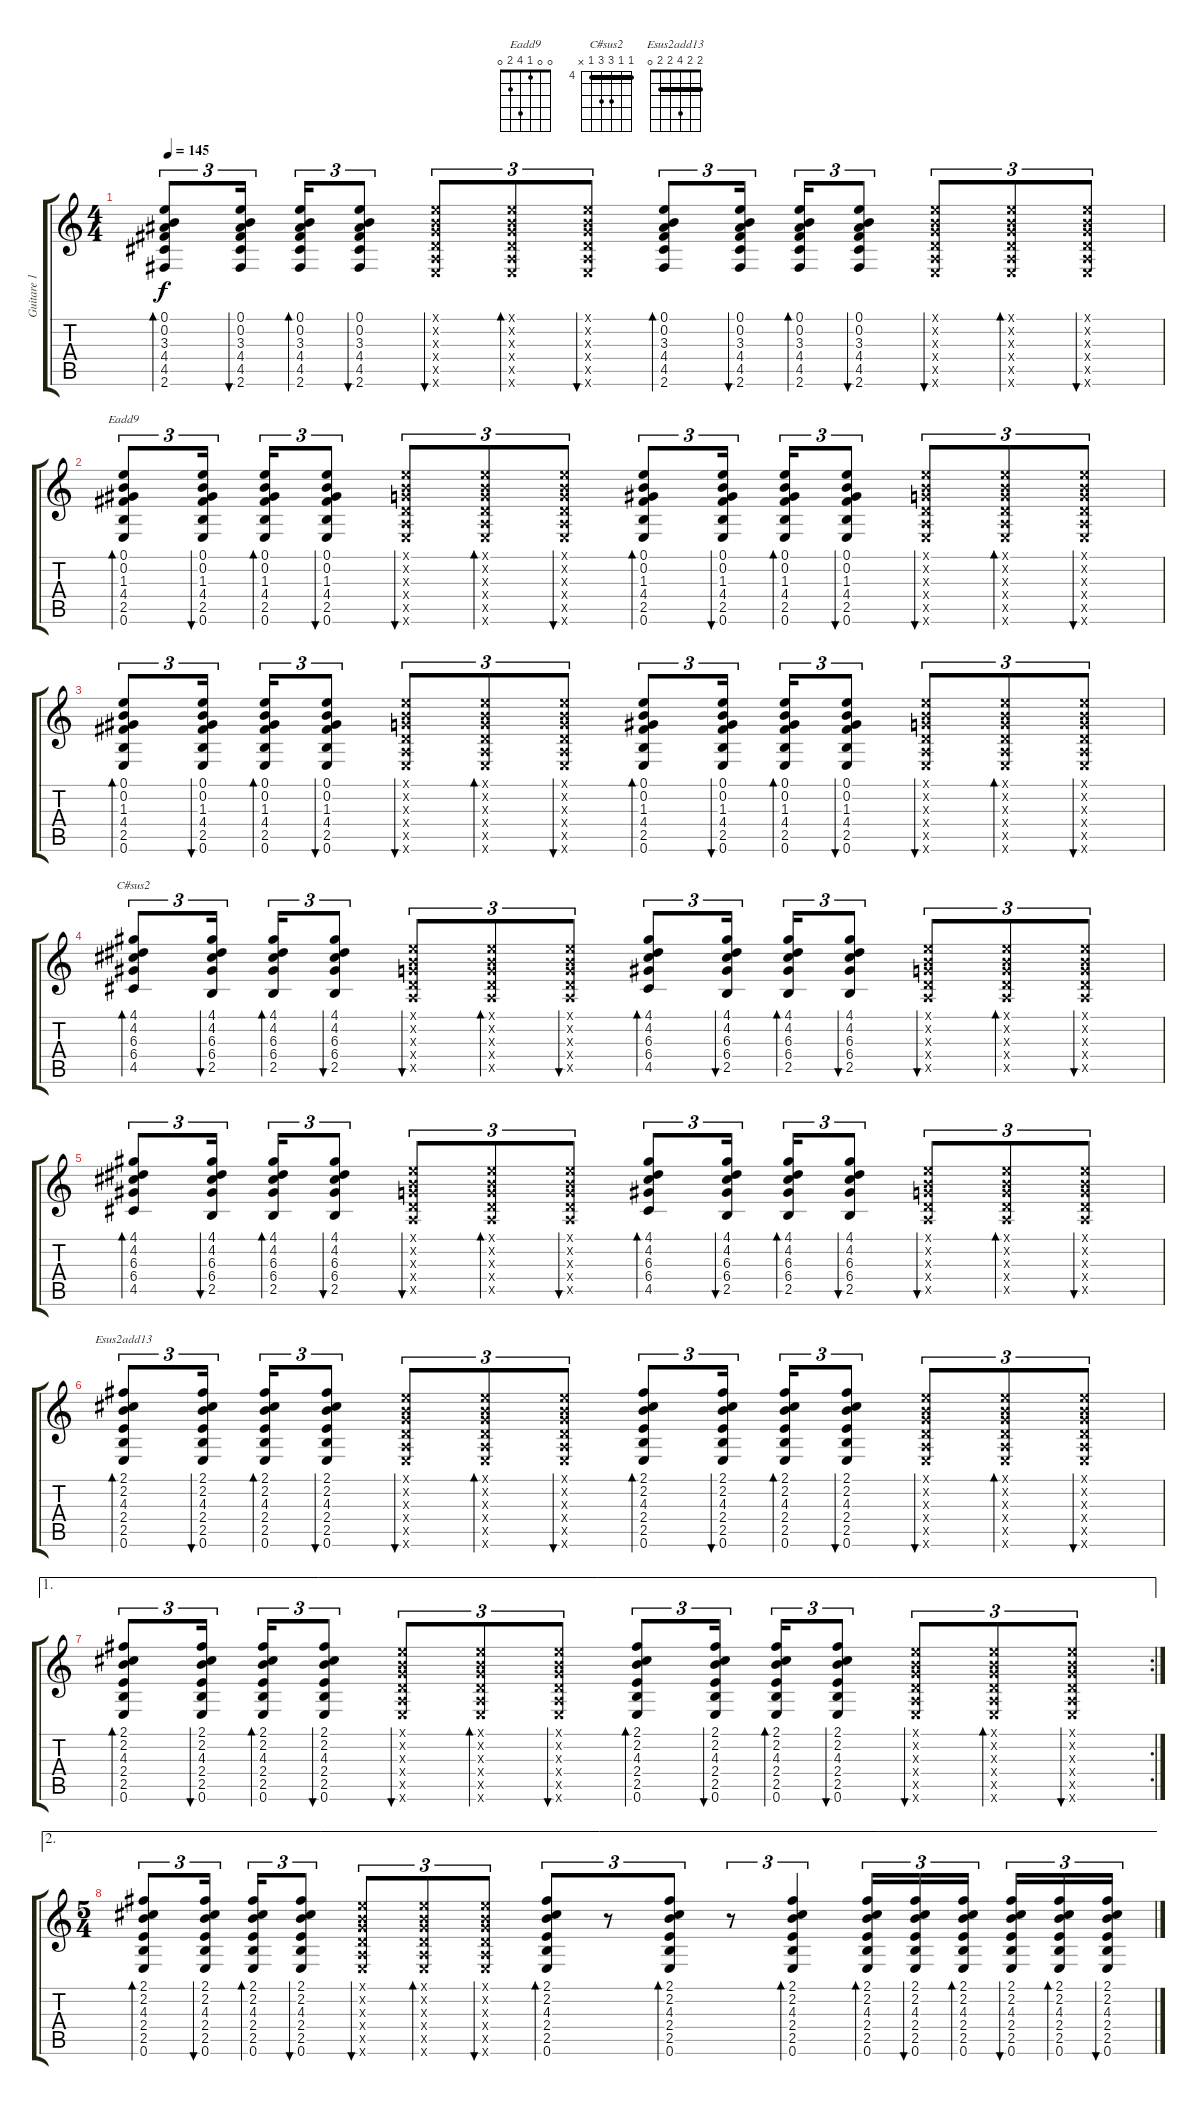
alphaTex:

\track ("Guitare 1" "Guitare 1") {instrument acousticguitarnylon}
\staff {score tabs}
\tuning (E4 B3 G3 D3 A2 E2) {hide}
\chord ("Eadd9" 0 0 1 4 2 0)
\chord ("C#sus2" 4 4 6 6 4 x) {firstfret 4 barre 4}
\chord ("Esus2add13" 2 2 4 2 2 0) {barre 2}
\ts (4 4)
\tempo 145
\clef g2
\ks c
(0.1 0.2 3.3 4.4 4.5 2.6).8{tu (3 2) bd 60 dy f} (0.1 0.2 3.3 4.4 4.5 2.6).16{tu (3 2) bu 60 beam splitsecondary} (0.1 0.2 3.3 4.4 4.5 2.6).16{tu (3 2) bd 60} (0.1 0.2 3.3 4.4 4.5 2.6).8{tu (3 2) bu 60} (0.1{x} 0.2{x} 0.3{x} 0.4{x} 0.5{x} 0.6{x}).8{tu (3 2) bu 60} (0.1{x} 0.2{x} 0.3{x} 0.4{x} 0.5{x} 0.6{x}).8{tu (3 2) bd 60} (0.1{x} 0.2{x} 0.3{x} 0.4{x} 0.5{x} 0.6{x}).8{tu (3 2) bu 60} (0.1 0.2 3.3 4.4 4.5 2.6).8{tu (3 2) bd 60} (0.1 0.2 3.3 4.4 4.5 2.6).16{tu (3 2) bu 60 beam splitsecondary} (0.1 0.2 3.3 4.4 4.5 2.6).16{tu (3 2) bd 60} (0.1 0.2 3.3 4.4 4.5 2.6).8{tu (3 2) bu 60} (0.1{x} 0.2{x} 0.3{x} 0.4{x} 0.5{x} 0.6{x}).8{tu (3 2) bu 60} (0.1{x} 0.2{x} 0.3{x} 0.4{x} 0.5{x} 0.6{x}).8{tu (3 2) bd 60} (0.1{x} 0.2{x} 0.3{x} 0.4{x} 0.5{x} 0.6{x}).8{tu (3 2) bu 60} |
(0.1 0.2 1.3 4.4 2.5 0.6).8{tu (3 2) bd 60 ch "Eadd9"} (0.1 0.2 1.3 4.4 2.5 0.6).16{tu (3 2) bu 60 beam splitsecondary} (0.1 0.2 1.3 4.4 2.5 0.6).16{tu (3 2) bd 60} (0.1 0.2 1.3 4.4 2.5 0.6).8{tu (3 2) bu 60} (0.1{x} 0.2{x} 0.3{x} 0.4{x} 0.5{x} 0.6{x}).8{tu (3 2) bu 60} (0.1{x} 0.2{x} 0.3{x} 0.4{x} 0.5{x} 0.6{x}).8{tu (3 2) bd 60} (0.1{x} 0.2{x} 0.3{x} 0.4{x} 0.5{x} 0.6{x}).8{tu (3 2) bu 60} (0.1 0.2 1.3 4.4 2.5 0.6).8{tu (3 2) bd 60} (0.1 0.2 1.3 4.4 2.5 0.6).16{tu (3 2) bu 60 beam splitsecondary} (0.1 0.2 1.3 4.4 2.5 0.6).16{tu (3 2) bd 60} (0.1 0.2 1.3 4.4 2.5 0.6).8{tu (3 2) bu 60} (0.1{x} 0.2{x} 0.3{x} 0.4{x} 0.5{x} 0.6{x}).8{tu (3 2) bu 60} (0.1{x} 0.2{x} 0.3{x} 0.4{x} 0.5{x} 0.6{x}).8{tu (3 2) bd 60} (0.1{x} 0.2{x} 0.3{x} 0.4{x} 0.5{x} 0.6{x}).8{tu (3 2) bu 60} |
(0.1 0.2 1.3 4.4 2.5 0.6).8{tu (3 2) bd 60} (0.1 0.2 1.3 4.4 2.5 0.6).16{tu (3 2) bu 60 beam splitsecondary} (0.1 0.2 1.3 4.4 2.5 0.6).16{tu (3 2) bd 60} (0.1 0.2 1.3 4.4 2.5 0.6).8{tu (3 2) bu 60} (0.1{x} 0.2{x} 0.3{x} 0.4{x} 0.5{x} 0.6{x}).8{tu (3 2) bu 60} (0.1{x} 0.2{x} 0.3{x} 0.4{x} 0.5{x} 0.6{x}).8{tu (3 2) bd 60} (0.1{x} 0.2{x} 0.3{x} 0.4{x} 0.5{x} 0.6{x}).8{tu (3 2) bu 60} (0.1 0.2 1.3 4.4 2.5 0.6).8{tu (3 2) bd 60} (0.1 0.2 1.3 4.4 2.5 0.6).16{tu (3 2) bu 60 beam splitsecondary} (0.1 0.2 1.3 4.4 2.5 0.6).16{tu (3 2) bd 60} (0.1 0.2 1.3 4.4 2.5 0.6).8{tu (3 2) bu 60} (0.1{x} 0.2{x} 0.3{x} 0.4{x} 0.5{x} 0.6{x}).8{tu (3 2) bu 60} (0.1{x} 0.2{x} 0.3{x} 0.4{x} 0.5{x} 0.6{x}).8{tu (3 2) bd 60} (0.1{x} 0.2{x} 0.3{x} 0.4{x} 0.5{x} 0.6{x}).8{tu (3 2) bu 60} |
(4.1 4.2 6.3 6.4 4.5).8{tu (3 2) bd 60 ch "C#sus2"} (4.1 4.2 6.3 6.4 2.5).16{tu (3 2) bu 60 beam splitsecondary} (4.1 4.2 6.3 6.4 2.5).16{tu (3 2) bd 60} (4.1 4.2 6.3 6.4 2.5).8{tu (3 2) bu 60} (0.1{x} 0.2{x} 0.3{x} 0.4{x} 0.5{x}).8{tu (3 2) bu 60} (0.1{x} 0.2{x} 0.3{x} 0.4{x} 0.5{x}).8{tu (3 2) bd 60} (0.1{x} 0.2{x} 0.3{x} 0.4{x} 0.5{x}).8{tu (3 2) bu 60} (4.1 4.2 6.3 6.4 4.5).8{tu (3 2) bd 60} (4.1 4.2 6.3 6.4 2.5).16{tu (3 2) bu 60 beam splitsecondary} (4.1 4.2 6.3 6.4 2.5).16{tu (3 2) bd 60} (4.1 4.2 6.3 6.4 2.5).8{tu (3 2) bu 60} (0.1{x} 0.2{x} 0.3{x} 0.4{x} 0.5{x}).8{tu (3 2) bu 60} (0.1{x} 0.2{x} 0.3{x} 0.4{x} 0.5{x}).8{tu (3 2) bd 60} (0.1{x} 0.2{x} 0.3{x} 0.4{x} 0.5{x}).8{tu (3 2) bu 60} |
(4.1 4.2 6.3 6.4 4.5).8{tu (3 2) bd 60} (4.1 4.2 6.3 6.4 2.5).16{tu (3 2) bu 60 beam splitsecondary} (4.1 4.2 6.3 6.4 2.5).16{tu (3 2) bd 60} (4.1 4.2 6.3 6.4 2.5).8{tu (3 2) bu 60} (0.1{x} 0.2{x} 0.3{x} 0.4{x} 0.5{x}).8{tu (3 2) bu 60} (0.1{x} 0.2{x} 0.3{x} 0.4{x} 0.5{x}).8{tu (3 2) bd 60} (0.1{x} 0.2{x} 0.3{x} 0.4{x} 0.5{x}).8{tu (3 2) bu 60} (4.1 4.2 6.3 6.4 4.5).8{tu (3 2) bd 60} (4.1 4.2 6.3 6.4 2.5).16{tu (3 2) bu 60 beam splitsecondary} (4.1 4.2 6.3 6.4 2.5).16{tu (3 2) bd 60} (4.1 4.2 6.3 6.4 2.5).8{tu (3 2) bu 60} (0.1{x} 0.2{x} 0.3{x} 0.4{x} 0.5{x}).8{tu (3 2) bu 60} (0.1{x} 0.2{x} 0.3{x} 0.4{x} 0.5{x}).8{tu (3 2) bd 60} (0.1{x} 0.2{x} 0.3{x} 0.4{x} 0.5{x}).8{tu (3 2) bu 60} |
(2.1 2.2 4.3 2.4 2.5 0.6).8{tu (3 2) bd 60 ch "Esus2add13"} (2.1 2.2 4.3 2.4 2.5 0.6).16{tu (3 2) bu 60 beam splitsecondary} (2.1 2.2 4.3 2.4 2.5 0.6).16{tu (3 2) bd 60} (2.1 2.2 4.3 2.4 2.5 0.6).8{tu (3 2) bu 60} (0.1{x} 0.2{x} 0.3{x} 0.4{x} 0.5{x} 0.6{x}).8{tu (3 2) bu 60} (0.1{x} 0.2{x} 0.3{x} 0.4{x} 0.5{x} 0.6{x}).8{tu (3 2) bd 60} (0.1{x} 0.2{x} 0.3{x} 0.4{x} 0.5{x} 0.6{x}).8{tu (3 2) bu 60} (2.1 2.2 4.3 2.4 2.5 0.6).8{tu (3 2) bd 60} (2.1 2.2 4.3 2.4 2.5 0.6).16{tu (3 2) bu 60 beam splitsecondary} (2.1 2.2 4.3 2.4 2.5 0.6).16{tu (3 2) bd 60} (2.1 2.2 4.3 2.4 2.5 0.6).8{tu (3 2) bu 60} (0.1{x} 0.2{x} 0.3{x} 0.4{x} 0.5{x} 0.6{x}).8{tu (3 2) bu 60} (0.1{x} 0.2{x} 0.3{x} 0.4{x} 0.5{x} 0.6{x}).8{tu (3 2) bd 60} (0.1{x} 0.2{x} 0.3{x} 0.4{x} 0.5{x} 0.6{x}).8{tu (3 2) bu 60} |
\ae 1
\rc 2
(2.1 2.2 4.3 2.4 2.5 0.6).8{tu (3 2) bd 60} (2.1 2.2 4.3 2.4 2.5 0.6).16{tu (3 2) bu 60 beam splitsecondary} (2.1 2.2 4.3 2.4 2.5 0.6).16{tu (3 2) bd 60} (2.1 2.2 4.3 2.4 2.5 0.6).8{tu (3 2) bu 60} (0.1{x} 0.2{x} 0.3{x} 0.4{x} 0.5{x} 0.6{x}).8{tu (3 2) bu 60} (0.1{x} 0.2{x} 0.3{x} 0.4{x} 0.5{x} 0.6{x}).8{tu (3 2) bd 60} (0.1{x} 0.2{x} 0.3{x} 0.4{x} 0.5{x} 0.6{x}).8{tu (3 2) bu 60} (2.1 2.2 4.3 2.4 2.5 0.6).8{tu (3 2) bd 60} (2.1 2.2 4.3 2.4 2.5 0.6).16{tu (3 2) bu 60 beam splitsecondary} (2.1 2.2 4.3 2.4 2.5 0.6).16{tu (3 2) bd 60} (2.1 2.2 4.3 2.4 2.5 0.6).8{tu (3 2) bu 60} (0.1{x} 0.2{x} 0.3{x} 0.4{x} 0.5{x} 0.6{x}).8{tu (3 2) bu 60} (0.1{x} 0.2{x} 0.3{x} 0.4{x} 0.5{x} 0.6{x}).8{tu (3 2) bd 60} (0.1{x} 0.2{x} 0.3{x} 0.4{x} 0.5{x} 0.6{x}).8{tu (3 2) bu 60} |
\ae 2
\ts (5 4)
(2.1 2.2 4.3 2.4 2.5 0.6).8{tu (3 2) bd 60} (2.1 2.2 4.3 2.4 2.5 0.6).16{tu (3 2) bu 60 beam splitsecondary} (2.1 2.2 4.3 2.4 2.5 0.6).16{tu (3 2) bd 60} (2.1 2.2 4.3 2.4 2.5 0.6).8{tu (3 2) bu 60} (0.1{x} 0.2{x} 0.3{x} 0.4{x} 0.5{x} 0.6{x}).8{tu (3 2) bu 60} (0.1{x} 0.2{x} 0.3{x} 0.4{x} 0.5{x} 0.6{x}).8{tu (3 2) bd 60} (0.1{x} 0.2{x} 0.3{x} 0.4{x} 0.5{x} 0.6{x}).8{tu (3 2) bu 60} (2.1 2.2 4.3 2.4 2.5 0.6).8{tu (3 2) bd 60} r.8{tu (3 2)} (2.1 2.2 4.3 2.4 2.5 0.6).8{tu (3 2) bd 60} r.8{tu (3 2)} (2.1 2.2 4.3 2.4 2.5 0.6).4{tu (3 2) bd 60} (2.1 2.2 4.3 2.4 2.5 0.6).16{tu (3 2) bd 60} (2.1 2.2 4.3 2.4 2.5 0.6).16{tu (3 2) bu 60} (2.1 2.2 4.3 2.4 2.5 0.6).16{tu (3 2) bd 60 beam splitsecondary} (2.1 2.2 4.3 2.4 2.5 0.6).16{tu (3 2) bu 60} (2.1 2.2 4.3 2.4 2.5 0.6).16{tu (3 2) bd 60} (2.1 2.2 4.3 2.4 2.5 0.6).16{tu (3 2) bu 60}
